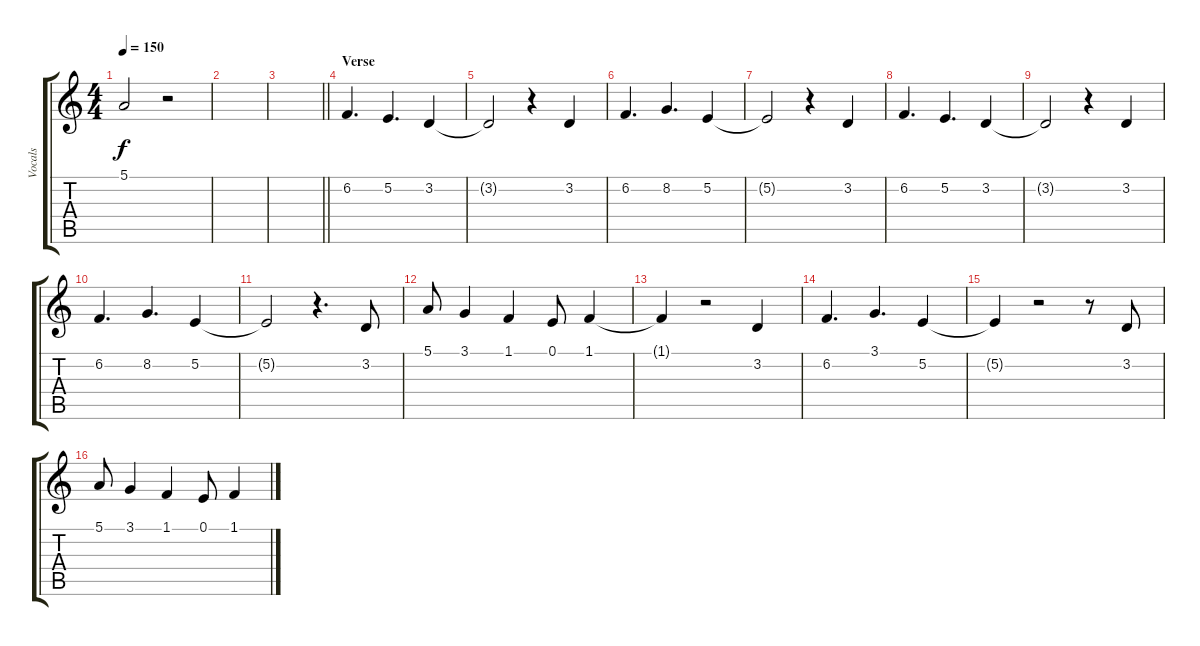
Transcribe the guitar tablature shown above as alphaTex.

\track ("Vocals" "Vocals") {instrument flute}
\staff {score tabs}
\tuning (E4 B3 G3 D3 A2 E2) {hide}
\ts (4 4)
\tempo 150
\clef g2
\ks c
5.1{t}.2{dy f} r.2 |
|
\barLineRight lightlight
|
\section ("" "Verse")
6.2.4{d} 5.2.4{d} 3.2.4 |
3.2{t}.2 r.4 3.2.4 |
6.2.4{d} 8.2.4{d} 5.2.4 |
5.2{t}.2 r.4 3.2.4 |
6.2.4{d} 5.2.4{d} 3.2.4 |
3.2{t}.2 r.4 3.2.4 |
6.2.4{d} 8.2.4{d} 5.2.4 |
5.2{t}.2 r.4{d} 3.2.8 |
5.1.8 3.1.4 1.1.4 0.1.8 1.1.4 |
1.1{t}.4 r.2 3.2.4 |
6.2.4{d} 3.1.4{d} 5.2.4 |
5.2{t}.4 r.2 r.8 3.2.8 |
5.1.8 3.1.4 1.1.4 0.1.8 1.1.4
